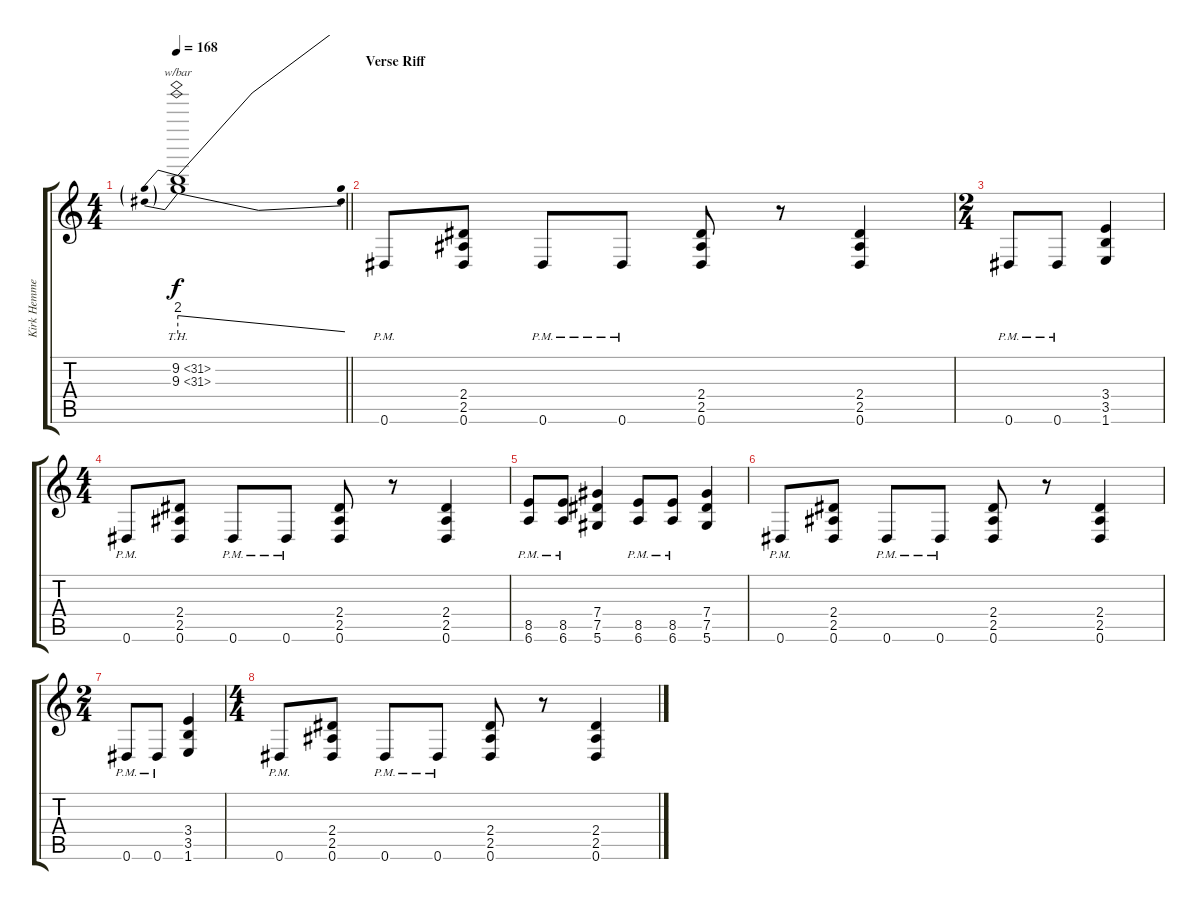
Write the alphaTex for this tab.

\track ("Kirk Hemmett" "Kirk Hemme") {instrument distortionguitar}
\staff {score tabs}
\tuning (Eb4 Bb3 Gb3 Db3 Ab2 Eb2) {hide}
\ts (4 4)
\tempo 168
\clef g2
\barLineRight lightlight
\ks c
(9.2{th 22} 9.3{th 22}).1{tbe (predivedive default 0 8 60 0) dy f} |
\section ("" "Verse Riff")
0.6{pm}.8 (2.4 2.5 0.6).8 0.6{pm}.8 0.6{pm}.8 (2.4 2.5 0.6).8 r.8 (2.4 2.5 0.6).4 |
\ts (2 4)
0.6{pm}.8 0.6{pm}.8 (3.4 3.5 1.6).4 |
\ts (4 4)
0.6{pm}.8 (2.4 2.5 0.6).8 0.6{pm}.8 0.6{pm}.8 (2.4 2.5 0.6).8 r.8 (2.4 2.5 0.6).4 |
(8.5{pm} 6.6{pm}).8 (8.5{pm} 6.6{pm}).8 (7.4 7.5 5.6).4 (8.5{pm} 6.6{pm}).8 (8.5{pm} 6.6{pm}).8 (7.4 7.5 5.6).4 |
0.6{pm}.8 (2.4 2.5 0.6).8 0.6{pm}.8 0.6{pm}.8 (2.4 2.5 0.6).8 r.8 (2.4 2.5 0.6).4 |
\ts (2 4)
0.6{pm}.8 0.6{pm}.8 (3.4 3.5 1.6).4 |
\ts (4 4)
0.6{pm}.8 (2.4 2.5 0.6).8 0.6{pm}.8 0.6{pm}.8 (2.4 2.5 0.6).8 r.8 (2.4 2.5 0.6).4
